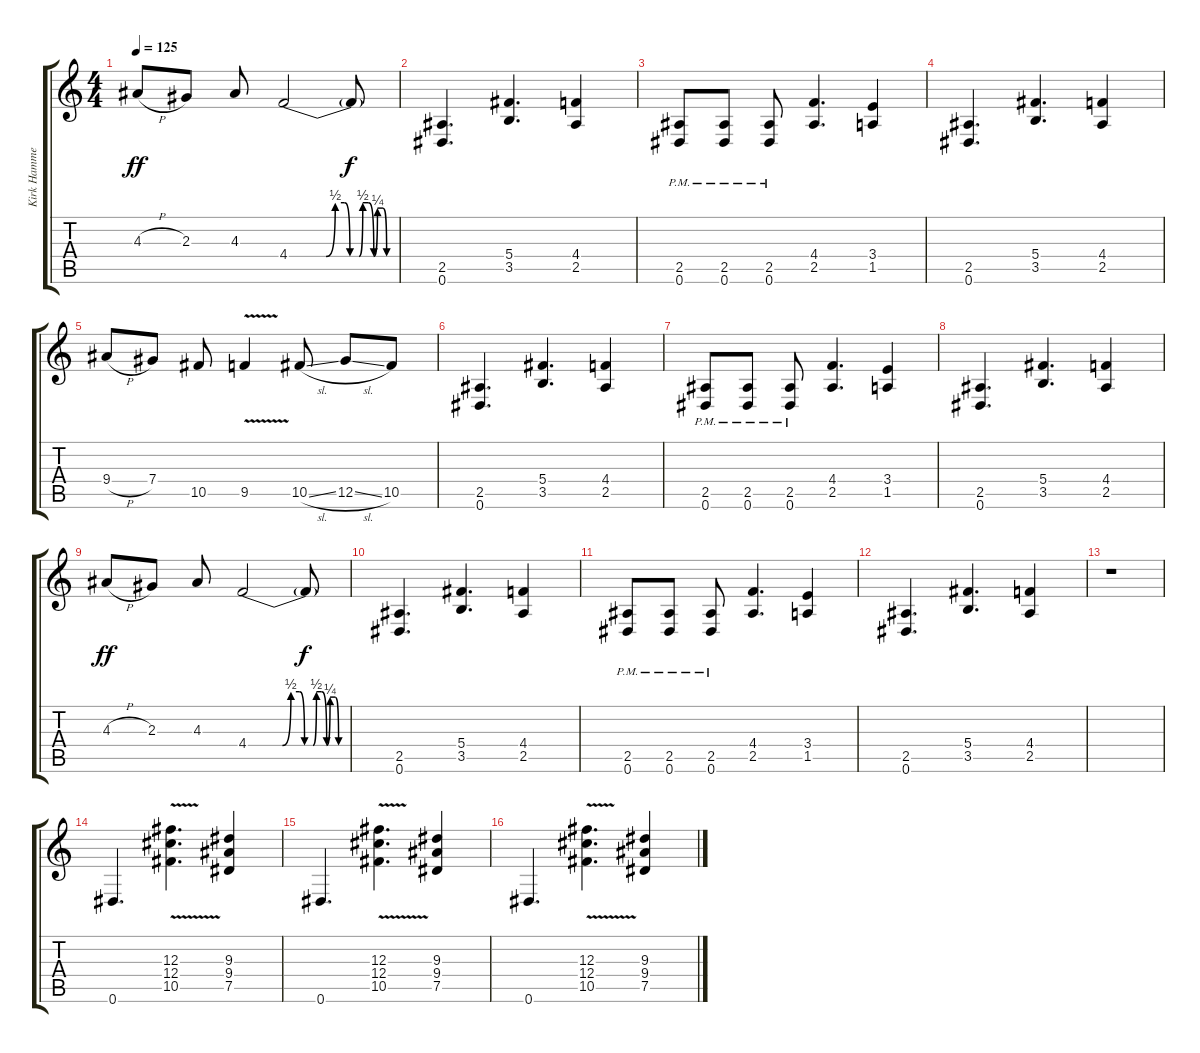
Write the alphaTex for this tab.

\track ("Kirk Hammett" "Kirk Hamme") {instrument distortionguitar}
\staff {score tabs}
\tuning (Eb4 Bb3 Gb3 Db3 Ab2 Eb2) {hide}
\ts (4 4)
\tempo 125
\clef g2
\ks c
4.3{h}.8{dy ff} 2.3.8 4.3.8 4.4{be (custom 0 0 20 0 25 2 30 2 33 0 38 0 40 2 43 2 46 0 48 1 51 1 53 0 60 0)}.2 4.4{t}.8{dy f} |
(2.5 0.6).4{d} (5.4 3.5).4{d} (4.4 2.5).4 |
(2.5{pm} 0.6{pm}).8 (2.5{pm} 0.6{pm}).8 (2.5{pm} 0.6{pm}).8 (4.4 2.5).4{d} (3.4 1.5).4 |
(2.5 0.6).4{d} (5.4 3.5).4{d} (4.4 2.5).4 |
9.4{h}.8 7.4.8 10.5.8 9.5{v}.4 10.5{sl}.8 12.5{sl}.8 10.5.8 |
(2.5 0.6).4{d} (5.4 3.5).4{d} (4.4 2.5).4 |
(2.5{pm} 0.6{pm}).8 (2.5{pm} 0.6{pm}).8 (2.5{pm} 0.6{pm}).8 (4.4 2.5).4{d} (3.4 1.5).4 |
(2.5 0.6).4{d} (5.4 3.5).4{d} (4.4 2.5).4 |
4.3{h}.8{dy ff} 2.3.8 4.3.8 4.4{be (custom 0 0 20 0 25 2 30 2 33 0 38 0 40 2 43 2 46 0 48 1 51 1 53 0 60 0)}.2 4.4{t}.8{dy f} |
(2.5 0.6).4{d} (5.4 3.5).4{d} (4.4 2.5).4 |
(2.5{pm} 0.6{pm}).8 (2.5{pm} 0.6{pm}).8 (2.5{pm} 0.6{pm}).8 (4.4 2.5).4{d} (3.4 1.5).4 |
(2.5 0.6).4{d} (5.4 3.5).4{d} (4.4 2.5).4 |
r.1 |
0.6.4{d} (12.3{v} 12.4{v} 10.5{v}).4{d} (9.3 9.4 7.5).4 |
0.6.4{d} (12.3{v} 12.4{v} 10.5{v}).4{d} (9.3 9.4 7.5).4 |
0.6.4{d} (12.3{v} 12.4{v} 10.5{v}).4{d} (9.3 9.4 7.5).4
